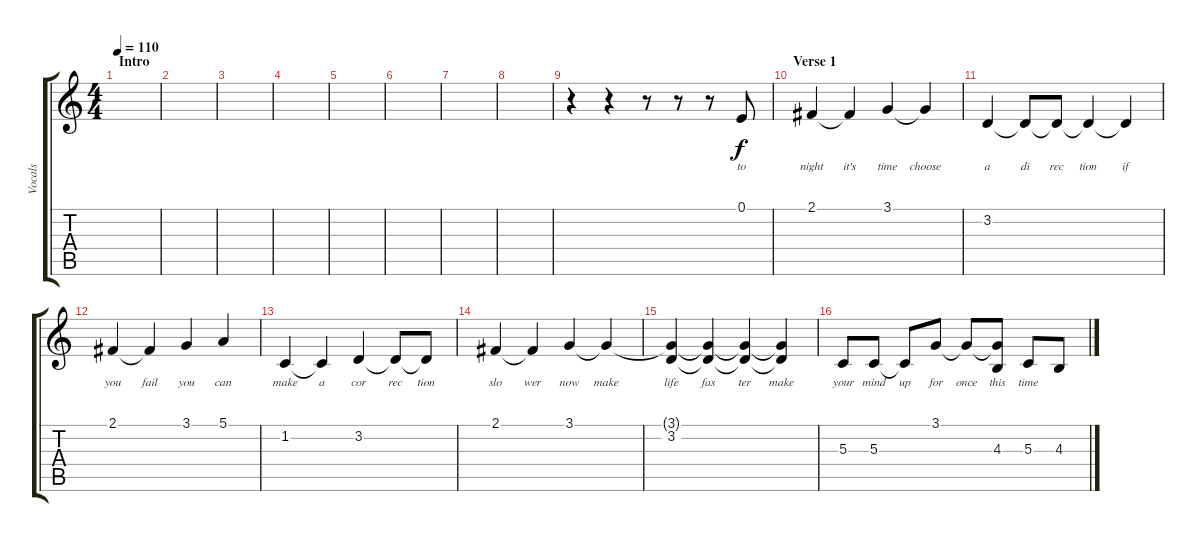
\track ("Vocals" "Vocals") {instrument voiceoohs}
\staff {score tabs}
\tuning (E4 B3 G3 D3 A2 E2) {hide}
\ts (4 4)
\section ("" "Intro")
\tempo 110
\clef g2
\ks c
|
|
|
|
|
|
|
|
r.4 r.4 r.8 r.8 r.8 0.1.8{lyrics (0 "to") lyrics (1 "") lyrics (2 "") lyrics (3 "") lyrics (4 "")} |
\section ("" "Verse 1")
2.1.4{lyrics (0 "night") lyrics (1 "") lyrics (2 "") lyrics (3 "") lyrics (4 "")} 2.1{t}.4{lyrics (0 "it's") lyrics (1 "") lyrics (2 "") lyrics (3 "") lyrics (4 "")} 3.1.4{lyrics (0 "time") lyrics (1 "") lyrics (2 "") lyrics (3 "") lyrics (4 "")} 3.1{t}.4{lyrics (0 "choose") lyrics (1 "") lyrics (2 "") lyrics (3 "") lyrics (4 "")} |
3.2.4{lyrics (0 "a") lyrics (1 "") lyrics (2 "") lyrics (3 "") lyrics (4 "")} 3.2{t}.8{lyrics (0 "di") lyrics (1 "") lyrics (2 "") lyrics (3 "") lyrics (4 "")} 3.2{t}.8{lyrics (0 "rec") lyrics (1 "") lyrics (2 "") lyrics (3 "") lyrics (4 "")} 3.2{t}.4{lyrics (0 "tion") lyrics (1 "") lyrics (2 "") lyrics (3 "") lyrics (4 "")} 3.2{t}.4{lyrics (0 "if") lyrics (1 "") lyrics (2 "") lyrics (3 "") lyrics (4 "")} |
2.1.4{lyrics (0 "you") lyrics (1 "") lyrics (2 "") lyrics (3 "") lyrics (4 "")} 2.1{t}.4{lyrics (0 "fail") lyrics (1 "") lyrics (2 "") lyrics (3 "") lyrics (4 "")} 3.1.4{lyrics (0 "you") lyrics (1 "") lyrics (2 "") lyrics (3 "") lyrics (4 "")} 5.1.4{lyrics (0 "can") lyrics (1 "") lyrics (2 "") lyrics (3 "") lyrics (4 "")} |
1.2.4{lyrics (0 "make") lyrics (1 "") lyrics (2 "") lyrics (3 "") lyrics (4 "")} 1.2{t}.4{lyrics (0 "a") lyrics (1 "") lyrics (2 "") lyrics (3 "") lyrics (4 "")} 3.2.4{lyrics (0 "cor") lyrics (1 "") lyrics (2 "") lyrics (3 "") lyrics (4 "")} 3.2{t}.8{lyrics (0 "rec") lyrics (1 "") lyrics (2 "") lyrics (3 "") lyrics (4 "")} 3.2{t}.8{lyrics (0 "tion") lyrics (1 "") lyrics (2 "") lyrics (3 "") lyrics (4 "")} |
2.1.4{lyrics (0 "slo") lyrics (1 "") lyrics (2 "") lyrics (3 "") lyrics (4 "")} 2.1{t}.4{lyrics (0 "wer") lyrics (1 "") lyrics (2 "") lyrics (3 "") lyrics (4 "")} 3.1.4{lyrics (0 "now") lyrics (1 "") lyrics (2 "") lyrics (3 "") lyrics (4 "")} 3.1{t}.4{lyrics (0 "make") lyrics (1 "") lyrics (2 "") lyrics (3 "") lyrics (4 "")} |
(3.1{t} 3.2).4{lyrics (0 "life") lyrics (1 "") lyrics (2 "") lyrics (3 "") lyrics (4 "")} (3.1{t} 3.2{t}).4{lyrics (0 "fas") lyrics (1 "") lyrics (2 "") lyrics (3 "") lyrics (4 "")} (3.1{t} 3.2{t}).4{lyrics (0 "ter") lyrics (1 "") lyrics (2 "") lyrics (3 "") lyrics (4 "")} (3.1{t} 3.2{t}).4{lyrics (0 "make") lyrics (1 "") lyrics (2 "") lyrics (3 "") lyrics (4 "")} |
5.3.8{lyrics (0 "your") lyrics (1 "") lyrics (2 "") lyrics (3 "") lyrics (4 "")} 5.3.8{lyrics (0 "mind") lyrics (1 "") lyrics (2 "") lyrics (3 "") lyrics (4 "")} 5.3{t}.8{lyrics (0 "up") lyrics (1 "") lyrics (2 "") lyrics (3 "") lyrics (4 "")} 3.1.8{lyrics (0 "for") lyrics (1 "") lyrics (2 "") lyrics (3 "") lyrics (4 "")} 3.1{t}.8{lyrics (0 "once") lyrics (1 "") lyrics (2 "") lyrics (3 "") lyrics (4 "")} (3.1{t} 4.3).8{lyrics (0 "this") lyrics (1 "") lyrics (2 "") lyrics (3 "") lyrics (4 "")} 5.3.8{lyrics (0 "time") lyrics (1 "") lyrics (2 "") lyrics (3 "") lyrics (4 "")} 4.3.8
